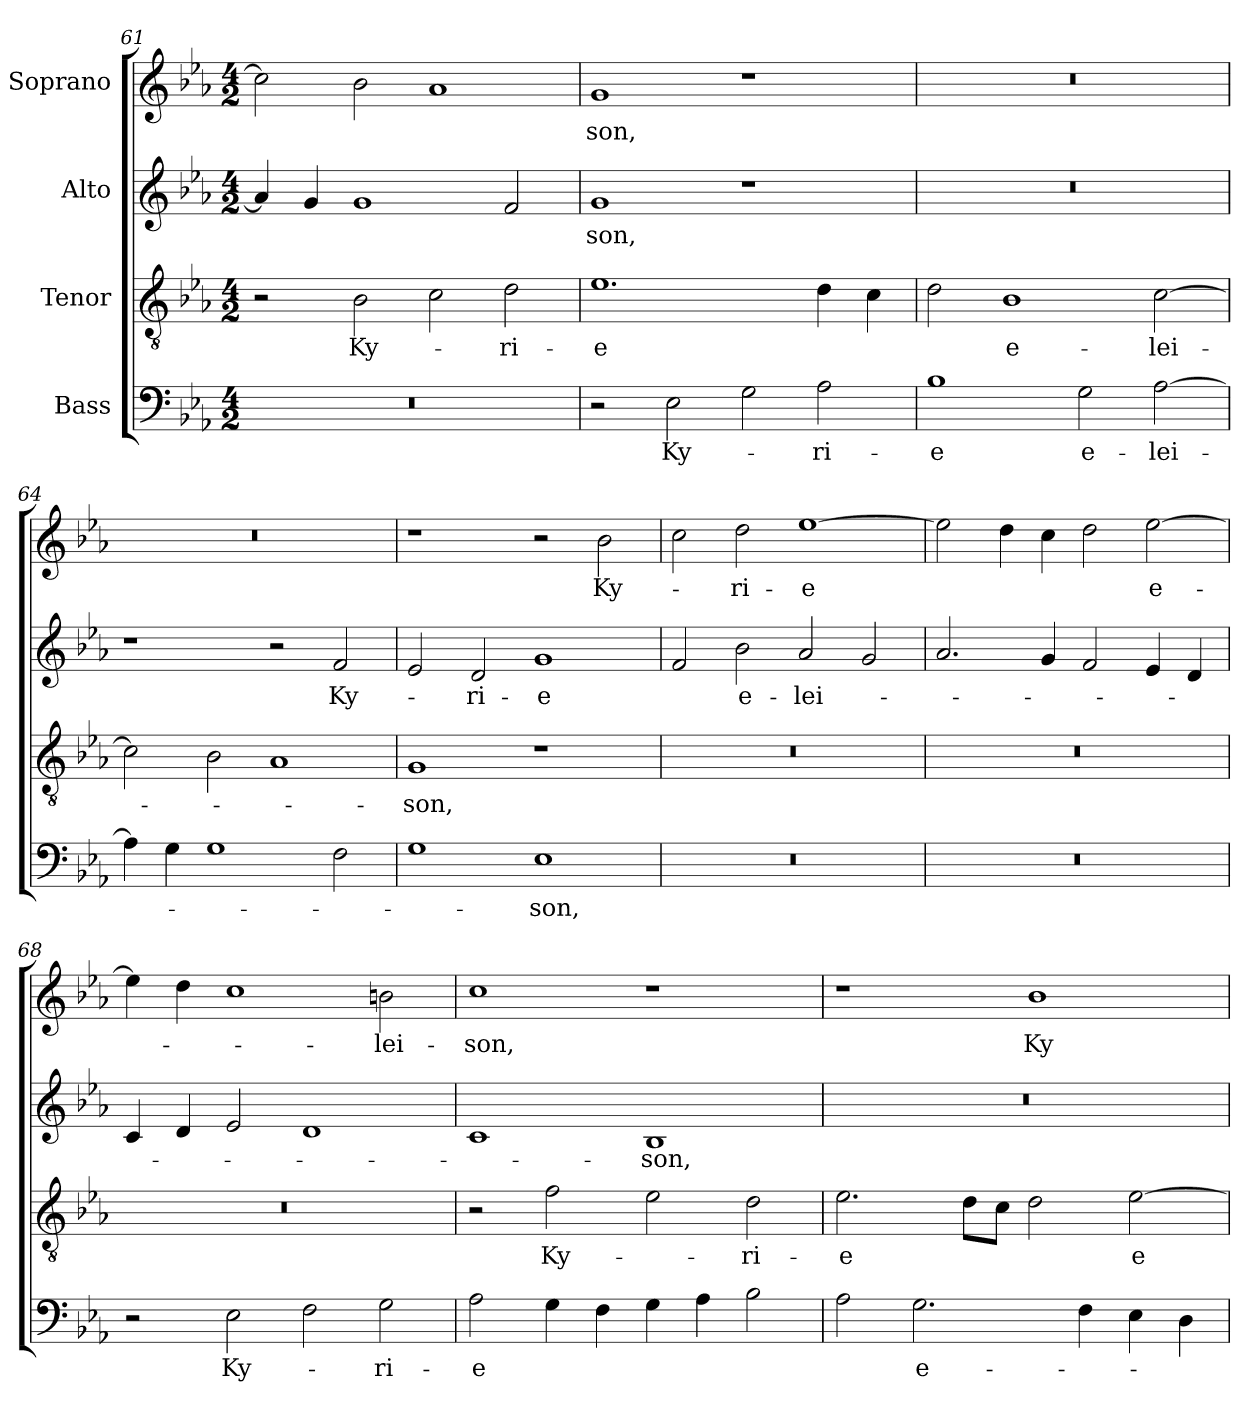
**kern	**text	**kern	**text	**kern	**text	**kern	**text
*part4	*part4	*part3	*part3	*part2	*part2	*part1	*part1
*staff4	*staff4	*staff3	*staff3	*staff2	*staff2	*staff1	*staff1
*I"Bass	*	*I"Tenor	*	*I"Alto	*	*I"Soprano	*
*clefF4	*	*clefGv2	*	*clefG2	*	*clefG2	*
*k[b-e-a-]	*	*k[b-e-a-]	*	*k[b-e-a-]	*	*k[b-e-a-]	*
*E-:	*	*E-:	*	*E-:	*	*E-:	*
*M4/2	*	*M4/2	*	*M4/2	*	*M4/2	*
=61	=61	=61	=61	=61	=61	=61	=61
0r	.	2r	.	4a-/]	.	2cc\]	.
.	.	.	.	4g/	.	.	.
.	.	2B-\	Ky-	1g	.	2b-\	.
.	.	2c\	.	.	.	1a-	.
.	.	2d\	-ri-	2f/	.	.	.
=62	=62	=62	=62	=62	=62	=62	=62
2r	.	1.e-	-e	1g	-son,	1g	-son,
2E-\	Ky-	.	.	.	.	.	.
2G\	.	.	.	1r	.	1r	.
2A-\	-ri-	4d\	.	.	.	.	.
.	.	4c\	.	.	.	.	.
!!LO:LB:g=z
=63	=63	=63	=63	=63	=63	=63	=63
1B-	-e	2d\	.	0r	.	0r	.
.	.	1B-	e-	.	.	.	.
2G\	e-	.	.	.	.	.	.
[2A-\	-lei-	[2c\	-lei-	.	.	.	.
=64	=64	=64	=64	=64	=64	=64	=64
4A-\]	.	2c\]	.	1r	.	0r	.
4G\	.	.	.	.	.	.	.
1G	.	2B-\	.	.	.	.	.
.	.	1A-	.	2r	.	.	.
2F\	.	.	.	2f/	Ky-	.	.
=65	=65	=65	=65	=65	=65	=65	=65
1G	.	1G	-son,	2e-/	.	1r	.
.	.	.	.	2d/	-ri-	.	.
1E-	-son,	1r	.	1g	-e	2r	.
.	.	.	.	.	.	2b-\	Ky-
=66	=66	=66	=66	=66	=66	=66	=66
0r	.	0r	.	2f/	.	2cc\	.
.	.	.	.	2b-\	e-	2dd\	-ri-
.	.	.	.	2a-/	-lei-	[1ee-	-e
.	.	.	.	2g/	.	.	.
=67	=67	=67	=67	=67	=67	=67	=67
0r	.	0r	.	2.a-/	.	2ee-\]	.
.	.	.	.	.	.	4dd\	.
.	.	.	.	4g/	.	4cc\	.
.	.	.	.	2f/	.	2dd\	.
.	.	.	.	4e-/	.	[2ee-\	e-
.	.	.	.	4d/	.	.	.
=68	=68	=68	=68	=68	=68	=68	=68
2r	.	0r	.	4c/	.	4ee-\]	.
.	.	.	.	4d/	.	4dd\	.
2E-\	Ky-	.	.	2e-/	.	1cc	.
2F\	.	.	.	1d	.	.	.
2G\	-ri-	.	.	.	.	2bn\	-lei-
!!LO:PB:g=z
=69	=69	=69	=69	=69	=69	=69	=69
2A-\	-e	2r	.	1c	.	1cc	-son,
4G\	.	2f\	Ky-	.	.	.	.
4F\	.	.	.	.	.	.	.
4G\	.	2e-\	.	1B-	-son,	1r	.
4A-\	.	.	.	.	.	.	.
2B-\	.	2d\	-ri-	.	.	.	.
=70	=70	=70	=70	=70	=70	=70	=70
2A-\	.	2.e-\	-e	0r	.	1r	.
2.G\	e-	.	.	.	.	.	.
.	.	8d\L	.	.	.	.	.
.	.	8c\J	.	.	.	.	.
.	.	2d\	.	.	.	1b-	Ky-
4F\	.	.	.	.	.	.	.
4E-\	.	[2e-\	e-	.	.	.	.
4D\	.	.	.	.	.	.	.
=	=	=	=	=	=	=	=
*-	*-	*-	*-	*-	*-	*-	*-
